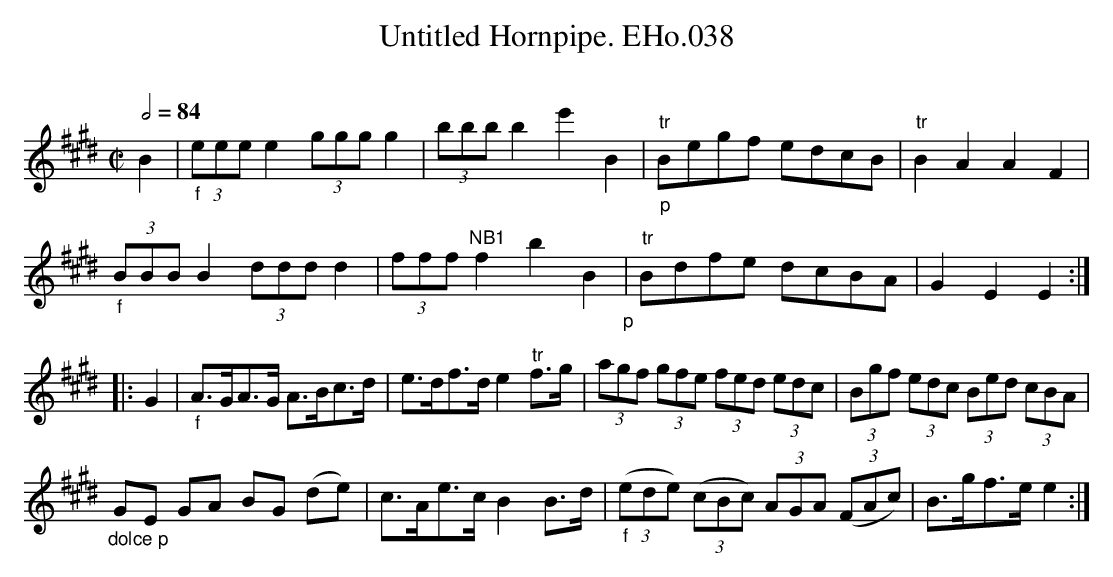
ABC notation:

X:1
T:Untitled Hornpipe. EHo.038
M:C|
L:1/8
Q:1/2=84
O:
K:E
B2 | "_f"(3eee e2(3gggg2 | (3bbbb2e'2B2 | "_p""tr"Begf edcB | "tr"B2A2A2F2 |
"_f"(3BBBB2 (3dddd2 | (3fff "NB1"f2 b2B2"_p" | "tr"Bdfe dcBA | G2E2E2 :|
|: G2 | "_f"A>GA>G A>Bc>d | e>df>de2"tr"f>g | (3agf (3gfe (3fed (3edc | (3Bgf (3edc (3Bed (3cBA |
"_dolce p"GE GA BG (de) | c>Ae>cB2B>d | "_f"(3(ede) (3(cBc) (3AGA (3(FAc) | B>gf>ee2 :|]
